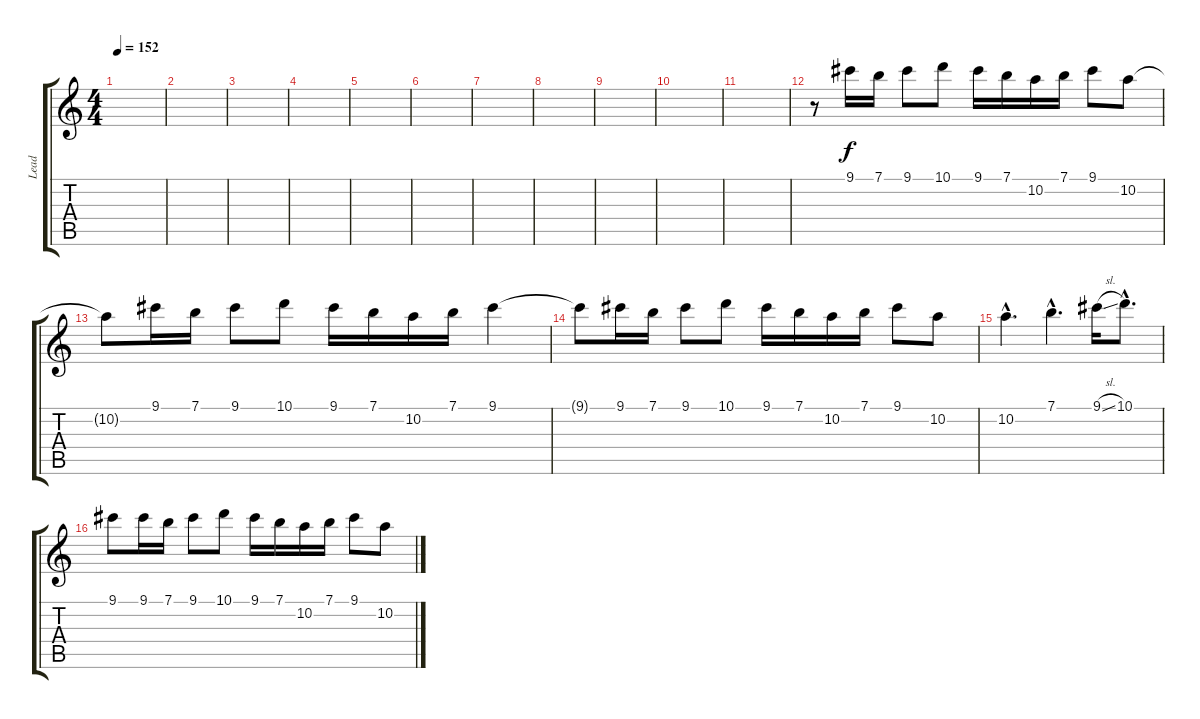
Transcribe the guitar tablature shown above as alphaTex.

\track ("Lead" "Lead") {instrument overdrivenguitar}
\staff {score tabs}
\tuning (E4 B3 G3 D3 A2 E2) {hide}
\ts (4 4)
\tempo 152
\clef g2
\ks c
|
|
|
|
|
|
|
|
|
|
|
r.8 9.1.16 7.1.16 9.1.8 10.1.8 9.1.16 7.1.16 10.2.16 7.1.16 9.1.8 10.2.8 |
10.2{t}.8 9.1.16 7.1.16 9.1.8 10.1.8 9.1.16 7.1.16 10.2.16 7.1.16 9.1.4 |
9.1{t}.8 9.1.16 7.1.16 9.1.8 10.1.8 9.1.16 7.1.16 10.2.16 7.1.16 9.1.8 10.2.8 |
10.2{hac}.4{d} 7.1{hac}.4{d} 9.1{sl}.16 10.1{hac}.8{d} |
9.1.8 9.1.16 7.1.16 9.1.8 10.1.8 9.1.16 7.1.16 10.2.16 7.1.16 9.1.8 10.2.8
